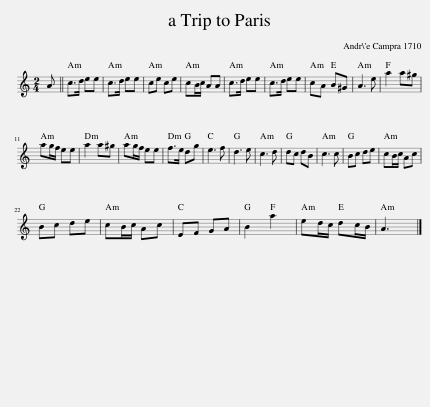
X:1
L:1/8
M:2/4
I:linebreak $
K:C
V:1 treble
V:1
 A || c>d ee | c>d ee | ce ce | cB/c/ AA | %5
 c>d ee | c>d ee | cA B^G | A3 e | a2 a^g |$ %10
 ag/f/ ee | a2 a^g | ag/f/ ee | f>e dg | e3 f | %15
 d3 e | c3 d | dc dB | c3 c | Bc de | %20
 cB/c/ Ac |$ Bc de | cB/c/ Ac | EF GA | B2 a2 | %25
 ed/c/ dc/B/ | A3 |] %27
